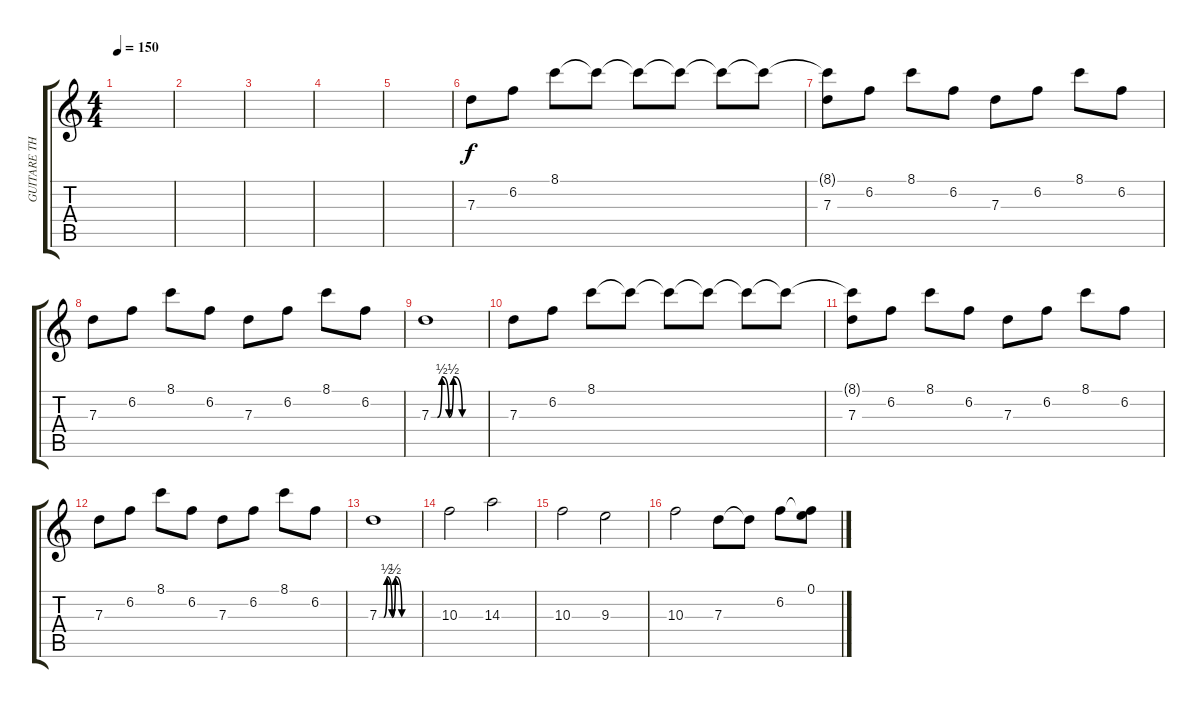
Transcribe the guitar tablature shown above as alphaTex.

\track ("GUITARE THIB" "GUITARE TH") {instrument distortionguitar}
\staff {score tabs}
\tuning (E4 B3 G3 D3 A2 E2) {hide}
\ts (4 4)
\tempo 150
\clef g2
\ks c
|
|
|
|
|
7.3.8 6.2.8 8.1.8 8.1{t}.8 8.1{t}.8 8.1{t}.8 8.1{t}.8 8.1{t}.8 |
(8.1{t} 7.3).8 6.2.8 8.1.8 6.2.8 7.3.8 6.2.8 8.1.8 6.2.8 |
7.3.8 6.2.8 8.1.8 6.2.8 7.3.8 6.2.8 8.1.8 6.2.8 |
7.3{be (custom 0 0 7 0 12 2 20 0 25 2 35 0 44 0 60 0)}.1 |
7.3.8 6.2.8 8.1.8 8.1{t}.8 8.1{t}.8 8.1{t}.8 8.1{t}.8 8.1{t}.8 |
(8.1{t} 7.3).8 6.2.8 8.1.8 6.2.8 7.3.8 6.2.8 8.1.8 6.2.8 |
7.3.8 6.2.8 8.1.8 6.2.8 7.3.8 6.2.8 8.1.8 6.2.8 |
7.3{be (custom 0 0 7 0 12 2 20 0 25 2 35 0 44 0 60 0)}.1 |
10.3.2 14.3.2 |
10.3.2 9.3.2 |
10.3.2 7.3.8 7.3{t}.8 6.2.8 (0.1 6.2{t}).8
